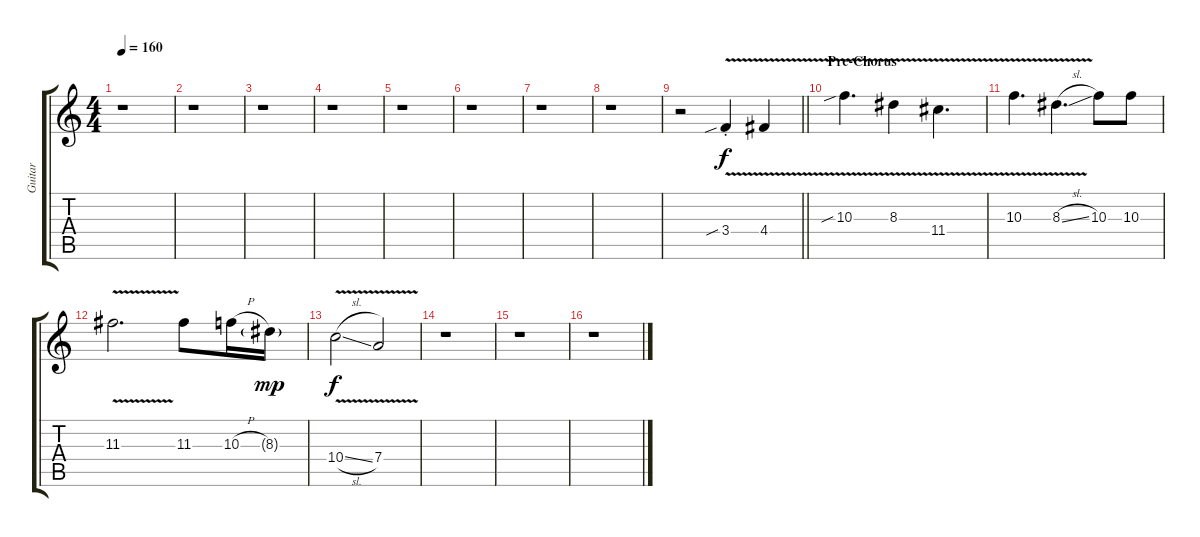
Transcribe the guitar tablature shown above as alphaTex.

\track ("Guitar " "Guitar ") {instrument distortionguitar}
\staff {score tabs}
\tuning (E4 B3 G3 D3 A2 E2) {hide}
\ts (4 4)
\tempo 160
\clef g2
\ks c
r.1{dy f} |
r.1 |
r.1 |
r.1 |
r.1 |
r.1 |
r.1 |
r.1 |
\barLineRight lightlight
r.2 3.4{v sib st}.4 4.4{v}.4 |
\section ("" "Pre-Chorus")
10.3{v sib}.4{d} 8.3{v}.4 11.4{v}.4{d} |
10.3{v}.4{d} 8.3{v sl}.4{d} 10.3.8 10.3.8 |
11.3{v}.2{d} 11.3.8 10.3{h}.16 8.3{g}.16{dy mp} |
10.4{v sl}.2{dy f} 7.4{v}.2 |
r.1 |
r.1 |
r.1
